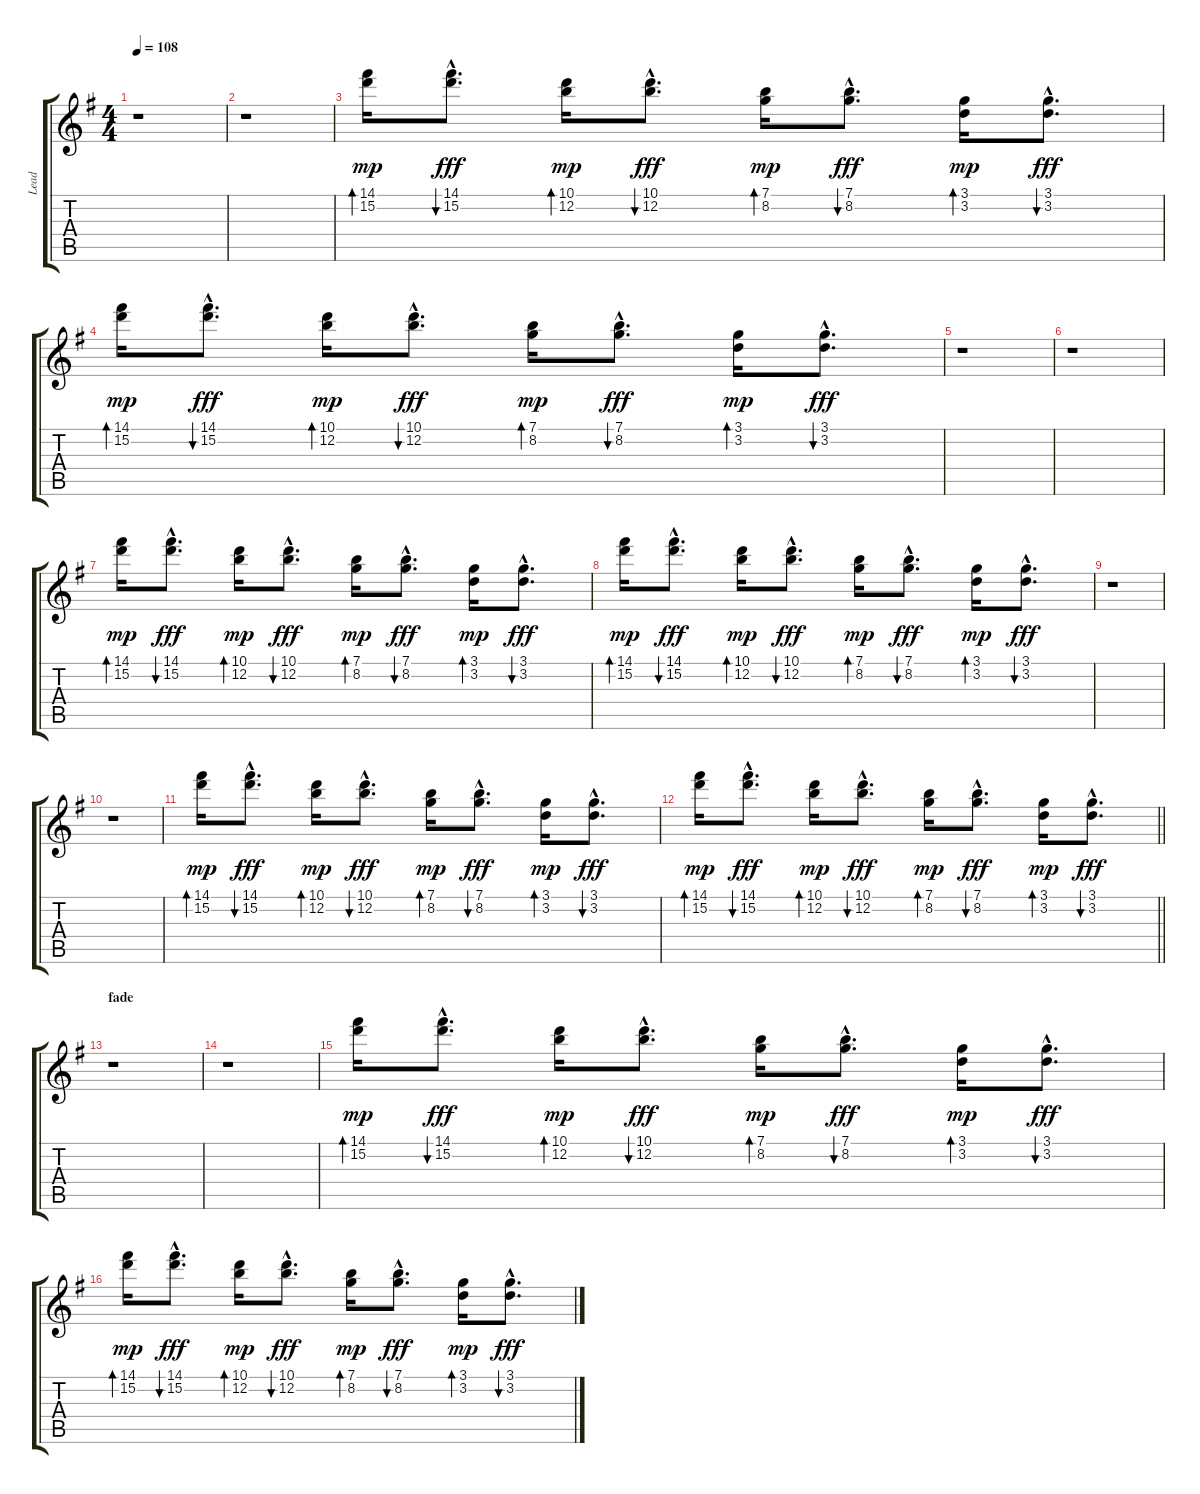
\track ("Lead" "Lead") {instrument overdrivenguitar}
\staff {score tabs}
\tuning (E4 B3 G3 D3 A2 E2) {hide}
\ts (4 4)
\tempo 108
\clef g2
\ks g
r.1{dy fff} |
r.1 |
(14.1 15.2).16{bd 60 dy mp} (14.1{hac} 15.2{hac}).8{d bu 60 dy fff} (10.1 12.2).16{bd 30 dy mp} (10.1{hac} 12.2{hac}).8{d bu 30 dy fff} (7.1 8.2).16{bd 30 dy mp} (7.1{hac} 8.2{hac}).8{d bu 30 dy fff} (3.1 3.2).16{bd 30 dy mp} (3.1{hac} 3.2{hac}).8{d bu 30 dy fff} |
(14.1 15.2).16{bd 60 dy mp} (14.1{hac} 15.2{hac}).8{d bu 60 dy fff} (10.1 12.2).16{bd 30 dy mp} (10.1{hac} 12.2{hac}).8{d bu 30 dy fff} (7.1 8.2).16{bd 30 dy mp} (7.1{hac} 8.2{hac}).8{d bu 30 dy fff} (3.1 3.2).16{bd 30 dy mp} (3.1{hac} 3.2{hac}).8{d bu 30 dy fff} |
r.1 |
r.1 |
(14.1 15.2).16{bd 60 dy mp} (14.1{hac} 15.2{hac}).8{d bu 60 dy fff} (10.1 12.2).16{bd 30 dy mp} (10.1{hac} 12.2{hac}).8{d bu 30 dy fff} (7.1 8.2).16{bd 30 dy mp} (7.1{hac} 8.2{hac}).8{d bu 30 dy fff} (3.1 3.2).16{bd 30 dy mp} (3.1{hac} 3.2{hac}).8{d bu 30 dy fff} |
(14.1 15.2).16{bd 60 dy mp} (14.1{hac} 15.2{hac}).8{d bu 60 dy fff} (10.1 12.2).16{bd 30 dy mp} (10.1{hac} 12.2{hac}).8{d bu 30 dy fff} (7.1 8.2).16{bd 30 dy mp} (7.1{hac} 8.2{hac}).8{d bu 30 dy fff} (3.1 3.2).16{bd 30 dy mp} (3.1{hac} 3.2{hac}).8{d bu 30 dy fff} |
r.1 |
r.1 |
(14.1 15.2).16{bd 60 dy mp volume 8} (14.1{hac} 15.2{hac}).8{d bu 60 dy fff} (10.1 12.2).16{bd 30 dy mp} (10.1{hac} 12.2{hac}).8{d bu 30 dy fff} (7.1 8.2).16{bd 30 dy mp} (7.1{hac} 8.2{hac}).8{d bu 30 dy fff} (3.1 3.2).16{bd 30 dy mp} (3.1{hac} 3.2{hac}).8{d bu 30 dy fff} |
\barLineRight lightlight
(14.1 15.2).16{bd 60 dy mp} (14.1{hac} 15.2{hac}).8{d bu 60 dy fff} (10.1 12.2).16{bd 30 dy mp} (10.1{hac} 12.2{hac}).8{d bu 30 dy fff} (7.1 8.2).16{bd 30 dy mp} (7.1{hac} 8.2{hac}).8{d bu 30 dy fff} (3.1 3.2).16{bd 30 dy mp} (3.1{hac} 3.2{hac}).8{d bu 30 dy fff} |
\section ("" "fade")
r.1{volume 0} |
r.1 |
(14.1 15.2).16{bd 60 dy mp} (14.1{hac} 15.2{hac}).8{d bu 60 dy fff} (10.1 12.2).16{bd 30 dy mp} (10.1{hac} 12.2{hac}).8{d bu 30 dy fff} (7.1 8.2).16{bd 30 dy mp} (7.1{hac} 8.2{hac}).8{d bu 30 dy fff} (3.1 3.2).16{bd 30 dy mp} (3.1{hac} 3.2{hac}).8{d bu 30 dy fff} |
(14.1 15.2).16{bd 60 dy mp} (14.1{hac} 15.2{hac}).8{d bu 60 dy fff} (10.1 12.2).16{bd 30 dy mp} (10.1{hac} 12.2{hac}).8{d bu 30 dy fff} (7.1 8.2).16{bd 30 dy mp} (7.1{hac} 8.2{hac}).8{d bu 30 dy fff} (3.1 3.2).16{bd 30 dy mp} (3.1{hac} 3.2{hac}).8{d bu 30 dy fff}
